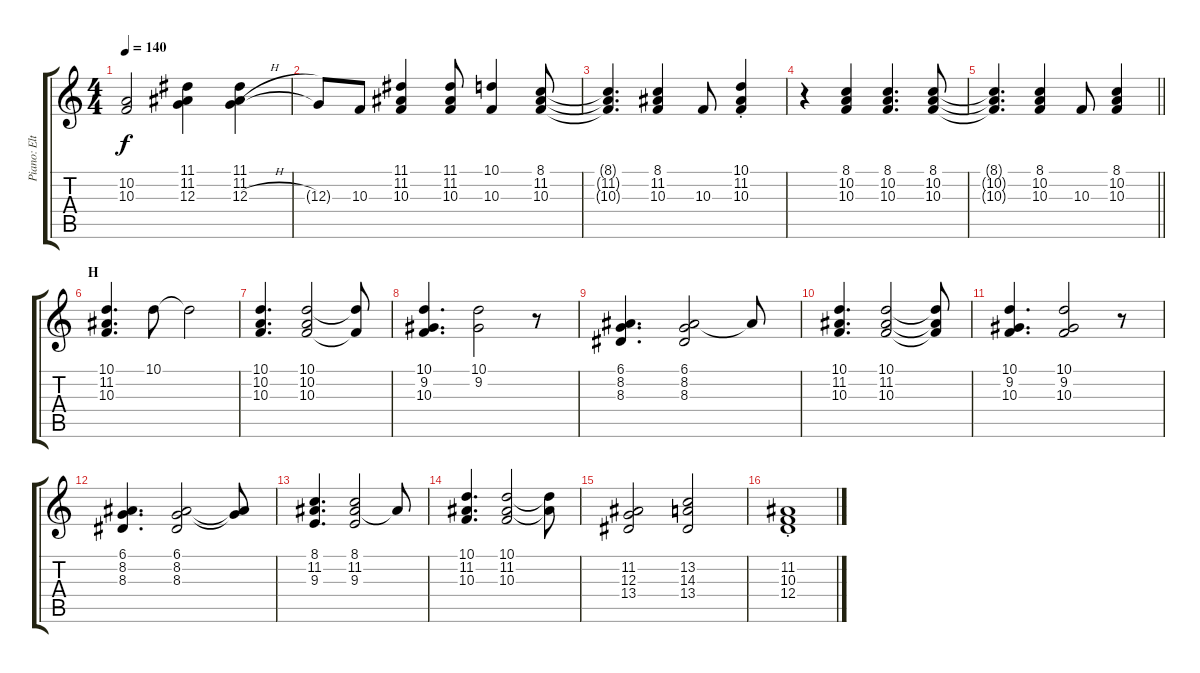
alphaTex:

\track ("Piano: Elton John" "Piano: Elt") {instrument acousticgrandpiano}
\staff {score tabs}
\tuning (E4 B3 G3 D3 A2 E2) {hide}
\ts (4 4)
\tempo 140
\clef g2
\ks c
(10.2{t} 10.3{t}).2{dy f} (11.1 11.2 12.3).4 (11.1 11.2 12.3{h}).4 |
12.3{t}.8 10.3.8 (11.1 11.2 10.3).4 (11.1 11.2 10.3).8 (10.1 10.3).4 (8.1 11.2 10.3).8 |
(8.1{t} 11.2{t} 10.3{t}).4{d} (8.1 11.2 10.3).4 10.3.8 (10.1{st} 11.2{st} 10.3).4 |
r.4 (8.1 10.2 10.3).4 (8.1 10.2 10.3).4{d} (8.1 10.2 10.3).8 |
\barLineRight lightlight
(8.1{t} 10.2{t} 10.3{t}).4{d} (8.1 10.2 10.3).4 10.3.8 (8.1 10.2 10.3).4 |
\section ("" "H")
(10.1 11.2 10.3).4{d} 10.1.8 10.1{t}.2 |
(10.1 10.2 10.3).4{d} (10.1 10.2 10.3).2 (10.1{t} 10.3{t}).8 |
(10.1 9.2 10.3).4{d} (10.1 9.2).2 r.8 |
(6.1 8.2 8.3).4{d} (6.1 8.2 8.3).2 6.1{t}.8 |
(10.1 11.2 10.3).4{d} (10.1 11.2 10.3).2 (10.1{t} 11.2{t} 10.3{t}).8 |
(10.1 9.2 10.3).4{d} (10.1 9.2 10.3).2 r.8 |
(6.1 8.2 8.3).4{d} (6.1 8.2 8.3).2 (6.1{t} 8.2{t}).8 |
(8.1 11.2 9.3).4{d} (8.1 11.2 9.3).2 11.2{t}.8 |
(10.1 11.2 10.3).4{d} (10.1 11.2 10.3).2 (10.1{t} 11.2{t}).8 |
(11.2 12.3 13.4).2 (13.2 14.3 13.4).2 |
(11.2{st} 10.3{st} 12.4{st}).1
